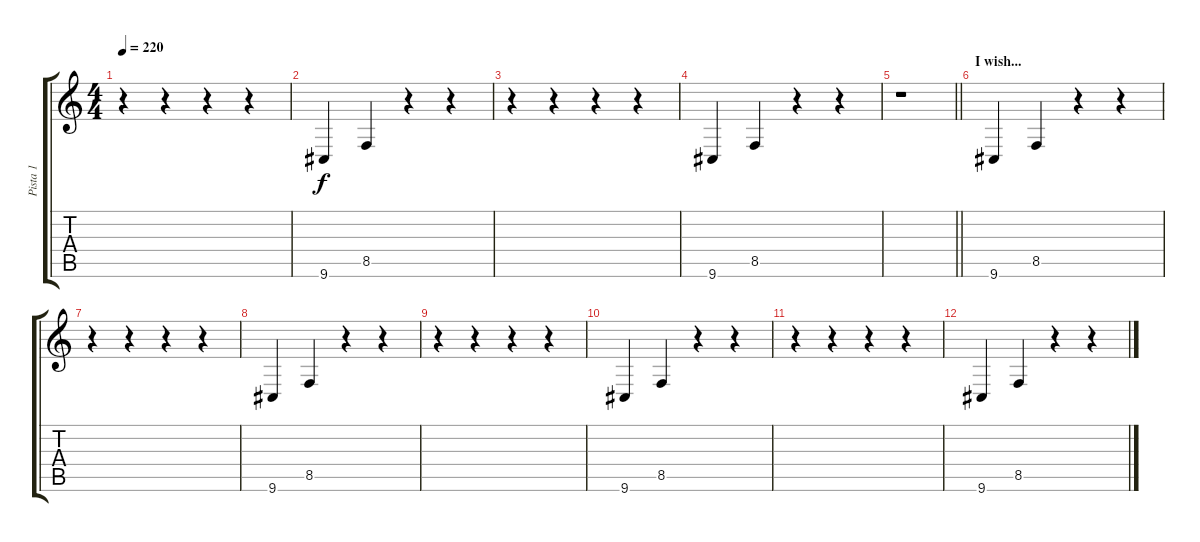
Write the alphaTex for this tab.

\track ("Pista 1" "Pista 1") {instrument acousticgrandpiano}
\staff {score tabs}
\tuning (E4 B3 G3 D3 A2 E2) {hide}
\ts (4 4)
\tempo 220
\clef g2
\ks c
r.4{dy f} r.4 r.4 r.4 |
9.6.4 8.5.4 r.4 r.4 |
r.4 r.4 r.4 r.4 |
9.6.4 8.5.4 r.4 r.4 |
\barLineRight lightlight
r.1 |
\section ("" "I wish...")
9.6.4{volume 16 balance 5 instrument acousticgrandpiano} 8.5.4 r.4 r.4 |
r.4 r.4 r.4 r.4 |
9.6.4 8.5.4 r.4 r.4 |
r.4 r.4 r.4 r.4 |
9.6.4 8.5.4 r.4 r.4 |
r.4 r.4 r.4 r.4 |
9.6.4 8.5.4 r.4 r.4
